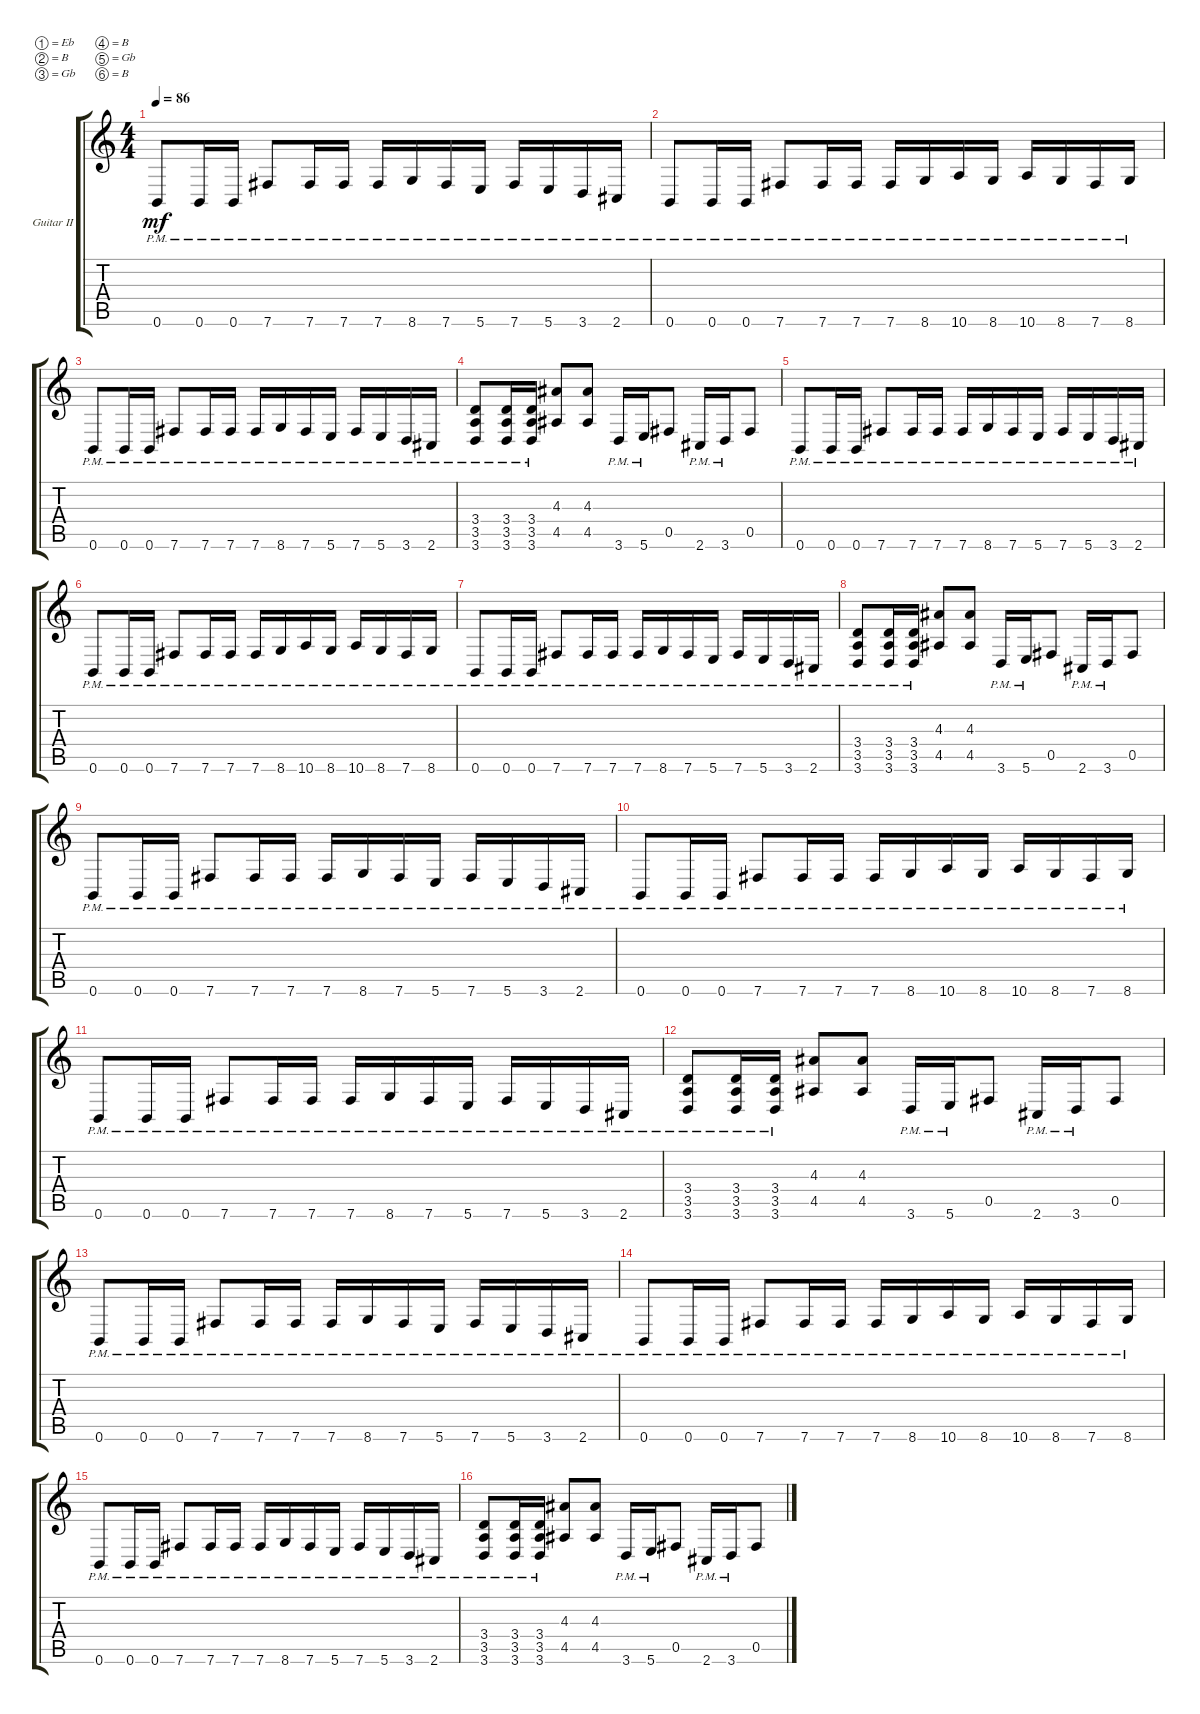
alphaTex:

\defaultSystemsLayout 4
\bracketExtendMode groupsimilarinstruments
\firstSystemTrackNameOrientation horizontal
\otherSystemsTrackNameOrientation horizontal
\track ("Guitar II" "Guitar II") {instrument distortionguitar}
\staff {score tabs}
\tuning (Eb4 B3 Gb3 B2 Gb2 B1)
\ts (4 4)
\tempo 86
\clef g2
\scale
0.485477
\ks c
0.6{pm}.8{dy mf} 0.6{pm}.16 0.6{pm}.16 7.6{pm}.8 7.6{pm}.16 7.6{pm}.16 7.6{pm}.16 8.6{pm}.16 7.6{pm}.16 5.6{pm}.16 7.6{pm}.16 5.6{pm}.16 3.6{pm}.16 2.6{pm}.16 |
\scale
0.257261 0.6{pm}.8 0.6{pm}.16 0.6{pm}.16 7.6{pm}.8 7.6{pm}.16 7.6{pm}.16 7.6{pm}.16 8.6{pm}.16 10.6{pm}.16 8.6{pm}.16 10.6{pm}.16 8.6{pm}.16 7.6{pm}.16 8.6{pm}.16 |
\scale
0.257261 0.6{pm}.8 0.6{pm}.16 0.6{pm}.16 7.6{pm}.8 7.6{pm}.16 7.6{pm}.16 7.6{pm}.16 8.6{pm}.16 7.6{pm}.16 5.6{pm}.16 7.6{pm}.16 5.6{pm}.16 3.6{pm}.16 2.6{pm}.16 |
\scale
0.333333 (3.6{pm} 3.5{pm} 3.4{pm}).8 (3.6{pm} 3.5{pm} 3.4{pm}).16 (3.6{pm} 3.5{pm} 3.4{pm}).16 (4.5 4.3).8 (4.5 4.3).8 3.6{pm}.16 5.6{pm}.16 0.5.8 2.6{pm}.16 3.6{pm}.16 0.5.8 |
\scale
0.333333 0.6{pm}.8 0.6{pm}.16 0.6{pm}.16 7.6{pm}.8 7.6{pm}.16 7.6{pm}.16 7.6{pm}.16 8.6{pm}.16 7.6{pm}.16 5.6{pm}.16 7.6{pm}.16 5.6{pm}.16 3.6{pm}.16 2.6{pm}.16 |
\scale
0.333333 0.6{pm}.8 0.6{pm}.16 0.6{pm}.16 7.6{pm}.8 7.6{pm}.16 7.6{pm}.16 7.6{pm}.16 8.6{pm}.16 10.6{pm}.16 8.6{pm}.16 10.6{pm}.16 8.6{pm}.16 7.6{pm}.16 8.6{pm}.16 |
\scale
0.333333 0.6{pm}.8 0.6{pm}.16 0.6{pm}.16 7.6{pm}.8 7.6{pm}.16 7.6{pm}.16 7.6{pm}.16 8.6{pm}.16 7.6{pm}.16 5.6{pm}.16 7.6{pm}.16 5.6{pm}.16 3.6{pm}.16 2.6{pm}.16 |
\scale
0.333333 (3.6{pm} 3.5{pm} 3.4{pm}).8 (3.6{pm} 3.5{pm} 3.4{pm}).16 (3.6{pm} 3.5{pm} 3.4{pm}).16 (4.5 4.3).8 (4.5 4.3).8 3.6{pm}.16 5.6{pm}.16 0.5.8 2.6{pm}.16 3.6{pm}.16 0.5.8 |
\scale
0.333333 0.6{pm}.8 0.6{pm}.16 0.6{pm}.16 7.6{pm}.8 7.6{pm}.16 7.6{pm}.16 7.6{pm}.16 8.6{pm}.16 7.6{pm}.16 5.6{pm}.16 7.6{pm}.16 5.6{pm}.16 3.6{pm}.16 2.6{pm}.16 |
\scale
0.333333 0.6{pm}.8 0.6{pm}.16 0.6{pm}.16 7.6{pm}.8 7.6{pm}.16 7.6{pm}.16 7.6{pm}.16 8.6{pm}.16 10.6{pm}.16 8.6{pm}.16 10.6{pm}.16 8.6{pm}.16 7.6{pm}.16 8.6{pm}.16 |
\scale
0.333333 0.6{pm}.8 0.6{pm}.16 0.6{pm}.16 7.6{pm}.8 7.6{pm}.16 7.6{pm}.16 7.6{pm}.16 8.6{pm}.16 7.6{pm}.16 5.6{pm}.16 7.6{pm}.16 5.6{pm}.16 3.6{pm}.16 2.6{pm}.16 |
\scale
0.333333 (3.6{pm} 3.5{pm} 3.4{pm}).8 (3.6{pm} 3.5{pm} 3.4{pm}).16 (3.6{pm} 3.5{pm} 3.4{pm}).16 (4.5 4.3).8 (4.5 4.3).8 3.6{pm}.16 5.6{pm}.16 0.5.8 2.6{pm}.16 3.6{pm}.16 0.5.8 |
\scale
0.333333 0.6{pm}.8 0.6{pm}.16 0.6{pm}.16 7.6{pm}.8 7.6{pm}.16 7.6{pm}.16 7.6{pm}.16 8.6{pm}.16 7.6{pm}.16 5.6{pm}.16 7.6{pm}.16 5.6{pm}.16 3.6{pm}.16 2.6{pm}.16 |
\scale
0.333333 0.6{pm}.8 0.6{pm}.16 0.6{pm}.16 7.6{pm}.8 7.6{pm}.16 7.6{pm}.16 7.6{pm}.16 8.6{pm}.16 10.6{pm}.16 8.6{pm}.16 10.6{pm}.16 8.6{pm}.16 7.6{pm}.16 8.6{pm}.16 |
\scale
0.333333 0.6{pm}.8 0.6{pm}.16 0.6{pm}.16 7.6{pm}.8 7.6{pm}.16 7.6{pm}.16 7.6{pm}.16 8.6{pm}.16 7.6{pm}.16 5.6{pm}.16 7.6{pm}.16 5.6{pm}.16 3.6{pm}.16 2.6{pm}.16 |
\scale
0.333333 (3.6{pm} 3.5{pm} 3.4{pm}).8 (3.6{pm} 3.5{pm} 3.4{pm}).16 (3.6{pm} 3.5{pm} 3.4{pm}).16 (4.5 4.3).8 (4.5 4.3).8 3.6{pm}.16 5.6{pm}.16 0.5.8 2.6{pm}.16 3.6{pm}.16 0.5.8
